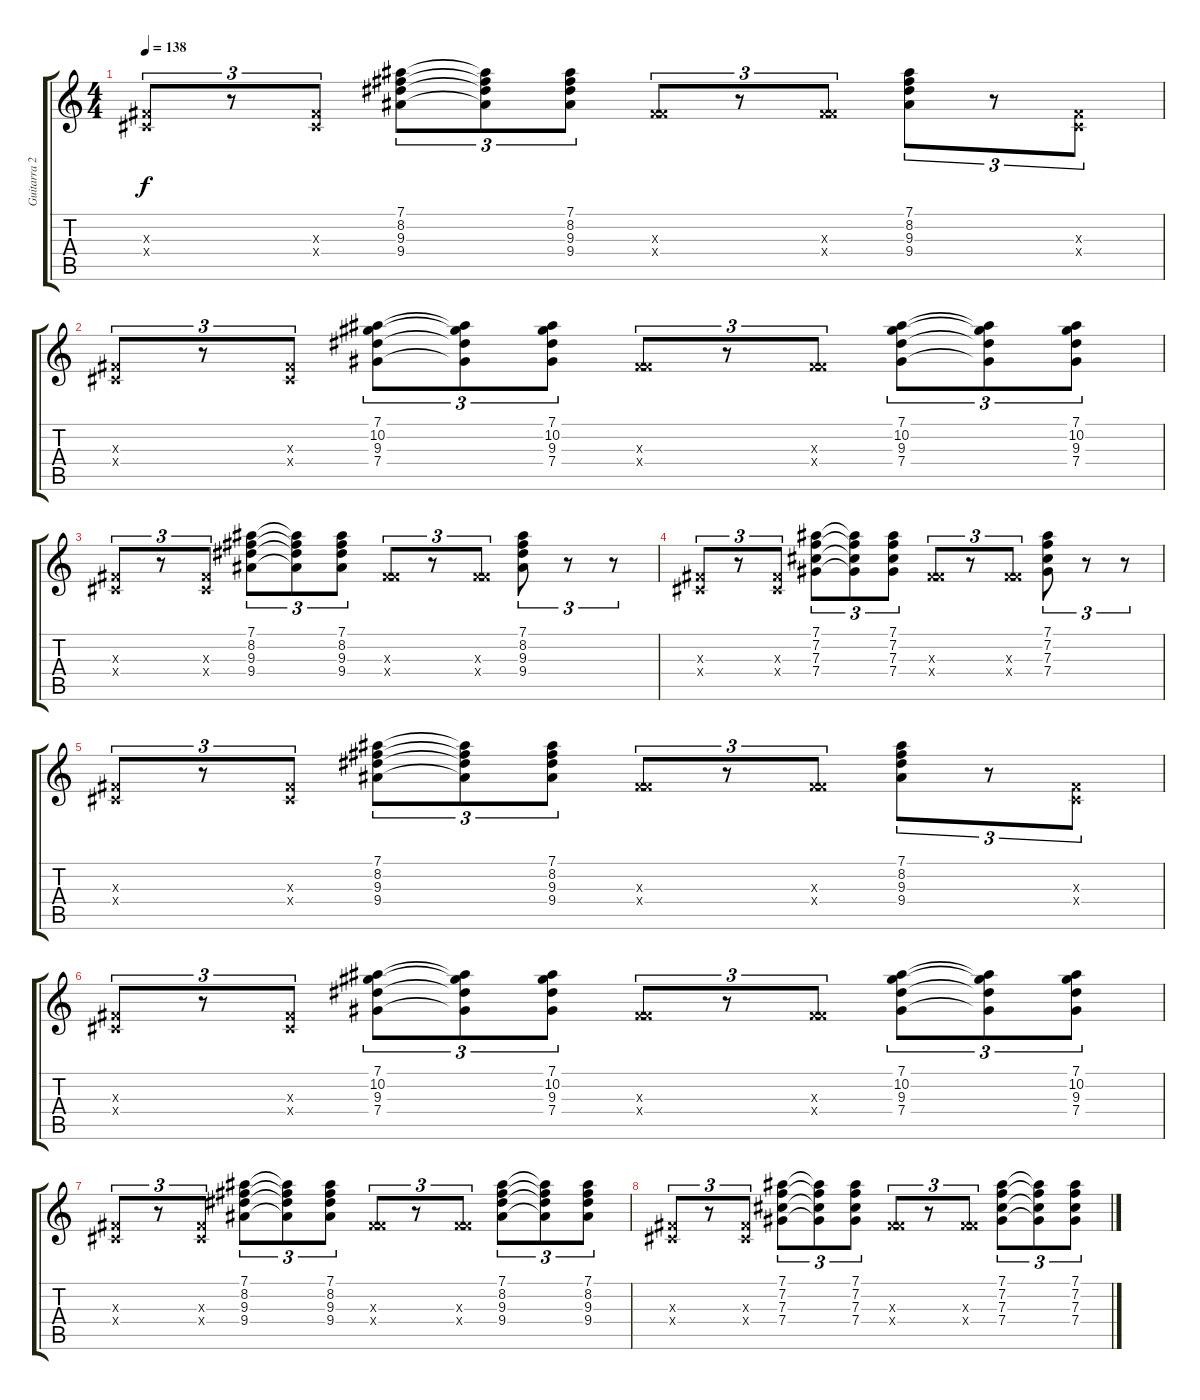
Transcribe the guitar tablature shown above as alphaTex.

\track ("Guitarra 2" "Guitarra 2") {instrument acousticguitarsteel}
\staff {score tabs}
\tuning (Eb4 Bb3 Gb3 Db3 Ab2 Eb2) {hide}
\ts (4 4)
\tempo 138
\clef g2
\ks c
(0.3{x} 0.4{x}).8{tu (3 2) dy f} r.8{tu (3 2)} (0.3{x} 0.4{x}).8{tu (3 2)} (7.1 8.2 9.3 9.4).8{tu (3 2)} (7.1{t} 8.2{t} 9.3{t} 9.4{t}).8{tu (3 2)} (7.1 8.2 9.3 9.4).8{tu (3 2)} (0.3{x} 5.4{x}).8{tu (3 2)} r.8{tu (3 2)} (0.3{x} 5.4{x}).8{tu (3 2)} (7.1 8.2 9.3 9.4).8{tu (3 2)} r.8{tu (3 2)} (0.3{x} 0.4{x}).8{tu (3 2)} |
(0.3{x} 0.4{x}).8{tu (3 2)} r.8{tu (3 2)} (0.3{x} 0.4{x}).8{tu (3 2)} (7.1 10.2 9.3 7.4).8{tu (3 2)} (7.1{t} 10.2{t} 9.3{t} 7.4{t}).8{tu (3 2)} (7.1 10.2 9.3 7.4).8{tu (3 2)} (0.3{x} 5.4{x}).8{tu (3 2)} r.8{tu (3 2)} (0.3{x} 5.4{x}).8{tu (3 2)} (7.1 10.2 9.3 7.4).8{tu (3 2)} (7.1{t} 10.2{t} 9.3{t} 7.4{t}).8{tu (3 2)} (7.1 10.2 9.3 7.4).8{tu (3 2)} |
(0.3{x} 0.4{x}).8{tu (3 2)} r.8{tu (3 2)} (0.3{x} 0.4{x}).8{tu (3 2)} (7.1 8.2 9.3 9.4).8{tu (3 2)} (7.1{t} 8.2{t} 9.3{t} 9.4{t}).8{tu (3 2)} (7.1 8.2 9.3 9.4).8{tu (3 2)} (0.3{x} 5.4{x}).8{tu (3 2)} r.8{tu (3 2)} (0.3{x} 5.4{x}).8{tu (3 2)} (7.1 8.2 9.3 9.4).8{tu (3 2)} r.8{tu (3 2)} r.8{tu (3 2)} |
(0.3{x} 0.4{x}).8{tu (3 2)} r.8{tu (3 2)} (0.3{x} 0.4{x}).8{tu (3 2)} (7.1 7.2 7.3 7.4).8{tu (3 2)} (7.1{t} 7.2{t} 7.3{t} 7.4{t}).8{tu (3 2)} (7.1 7.2 7.3 7.4).8{tu (3 2)} (0.3{x} 5.4{x}).8{tu (3 2)} r.8{tu (3 2)} (0.3{x} 5.4{x}).8{tu (3 2)} (7.1 7.2 7.3 7.4).8{tu (3 2)} r.8{tu (3 2)} r.8{tu (3 2)} |
(0.3{x} 0.4{x}).8{tu (3 2)} r.8{tu (3 2)} (0.3{x} 0.4{x}).8{tu (3 2)} (7.1 8.2 9.3 9.4).8{tu (3 2)} (7.1{t} 8.2{t} 9.3{t} 9.4{t}).8{tu (3 2)} (7.1 8.2 9.3 9.4).8{tu (3 2)} (0.3{x} 5.4{x}).8{tu (3 2)} r.8{tu (3 2)} (0.3{x} 5.4{x}).8{tu (3 2)} (7.1 8.2 9.3 9.4).8{tu (3 2)} r.8{tu (3 2)} (0.3{x} 0.4{x}).8{tu (3 2)} |
(0.3{x} 0.4{x}).8{tu (3 2)} r.8{tu (3 2)} (0.3{x} 0.4{x}).8{tu (3 2)} (7.1 10.2 9.3 7.4).8{tu (3 2)} (7.1{t} 10.2{t} 9.3{t} 7.4{t}).8{tu (3 2)} (7.1 10.2 9.3 7.4).8{tu (3 2)} (0.3{x} 5.4{x}).8{tu (3 2)} r.8{tu (3 2)} (0.3{x} 5.4{x}).8{tu (3 2)} (7.1 10.2 9.3 7.4).8{tu (3 2)} (7.1{t} 10.2{t} 9.3{t} 7.4{t}).8{tu (3 2)} (7.1 10.2 9.3 7.4).8{tu (3 2)} |
(0.3{x} 0.4{x}).8{tu (3 2)} r.8{tu (3 2)} (0.3{x} 0.4{x}).8{tu (3 2)} (7.1 8.2 9.3 9.4).8{tu (3 2)} (7.1{t} 8.2{t} 9.3{t} 9.4{t}).8{tu (3 2)} (7.1 8.2 9.3 9.4).8{tu (3 2)} (0.3{x} 5.4{x}).8{tu (3 2)} r.8{tu (3 2)} (0.3{x} 5.4{x}).8{tu (3 2)} (7.1 8.2 9.3 9.4).8{tu (3 2)} (7.1{t} 8.2{t} 9.3{t} 9.4{t}).8{tu (3 2)} (7.1 8.2 9.3 9.4).8{tu (3 2)} |
(0.3{x} 0.4{x}).8{tu (3 2)} r.8{tu (3 2)} (0.3{x} 0.4{x}).8{tu (3 2)} (7.1 7.2 7.3 7.4).8{tu (3 2)} (7.1{t} 7.2{t} 7.3{t} 7.4{t}).8{tu (3 2)} (7.1 7.2 7.3 7.4).8{tu (3 2)} (0.3{x} 5.4{x}).8{tu (3 2)} r.8{tu (3 2)} (0.3{x} 5.4{x}).8{tu (3 2)} (7.1 7.2 7.3 7.4).8{tu (3 2)} (7.1{t} 7.2{t} 7.3{t} 7.4{t}).8{tu (3 2)} (7.1 7.2 7.3 7.4).8{tu (3 2)}
